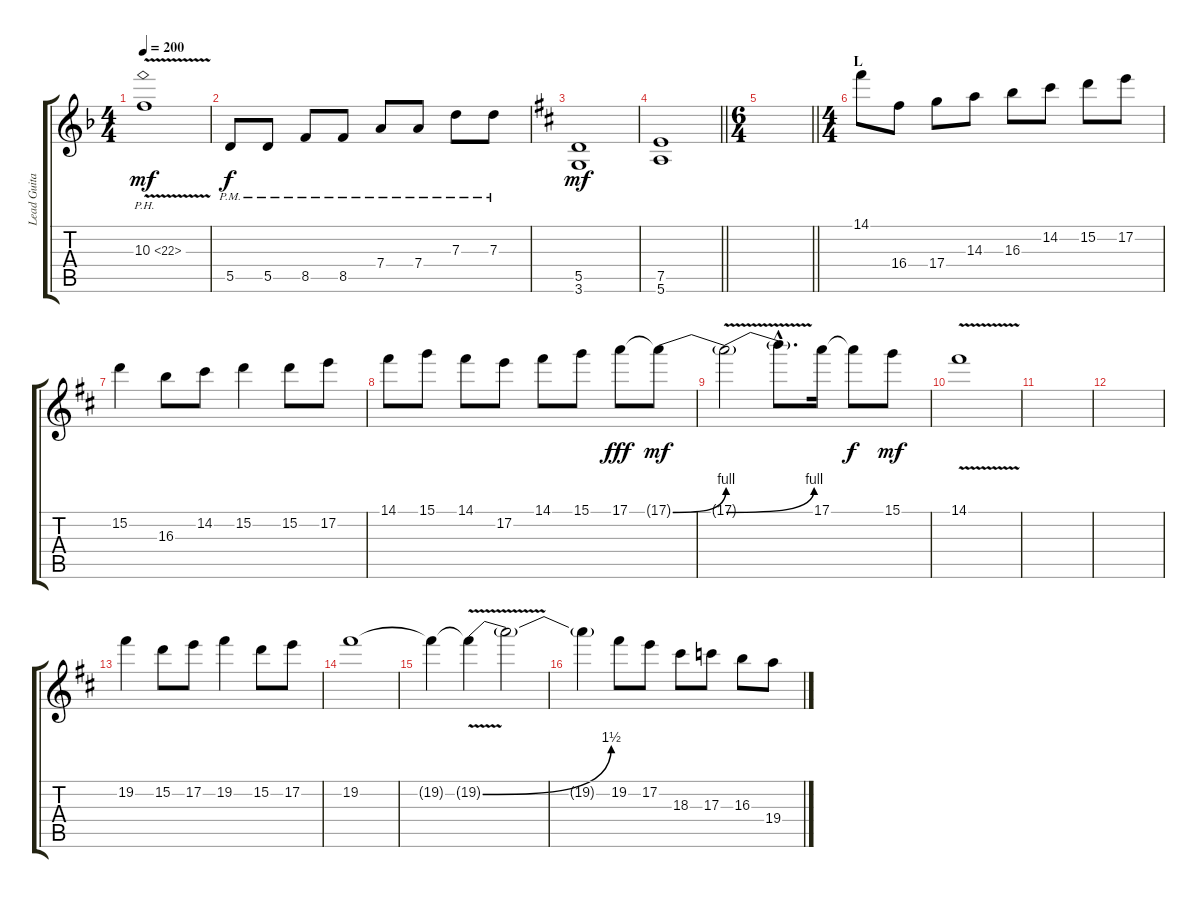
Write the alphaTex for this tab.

\track ("Lead Guitar(Left ch.)" "Lead Guita") {instrument distortionguitar}
\staff {score tabs}
\tuning (E4 B3 G3 D3 A2 E2) {hide}
\ts (4 4)
\tempo 200
\clef g2
\ks dminor
10.3{ph 12 v}.1{dy mf} |
5.5{pm}.8{dy f} 5.5{pm}.8 8.5{pm}.8 8.5{pm}.8 7.4{pm}.8 7.4{pm}.8 7.3{pm}.8 7.3{pm}.8 |
\ks d
(5.5 3.6).1{dy mf} |
\barLineRight lightlight
(7.5 5.6).1 |
\ts (6 4)
\barLineRight lightlight
|
\ts (4 4)
\section ("" "L")
14.1.8 16.4.8 17.4.8 14.3.8 16.3.8 14.2.8 15.2.8 17.2.8 |
15.2.4 16.3.8 14.2.8 15.2.4 15.2.8 17.2.8 |
14.1.8 15.1.8 14.1.8 17.2.8 14.1.8 15.1.8 17.1.8{dy fff} 17.1{be (bend 0 0 60 4) t}.8{dy mf} |
17.1{be (bend 0 0 60 4) v t}.2 17.1{hac t}.8{d} 17.1.16 17.1{t}.8{dy f} 15.1.8{dy mf} |
14.1{v}.1 |
|
|
19.2.4 15.2.8 17.2.8 19.2.4 15.2.8 17.2.8 |
19.2.1 |
19.2{t}.4 19.2{be (bend 0 0 60 6) v t}.4 19.2{t}.2 |
19.2{t}.4 19.2.8 17.2.8 18.3.8 17.3.8 16.3.8 19.4.8
